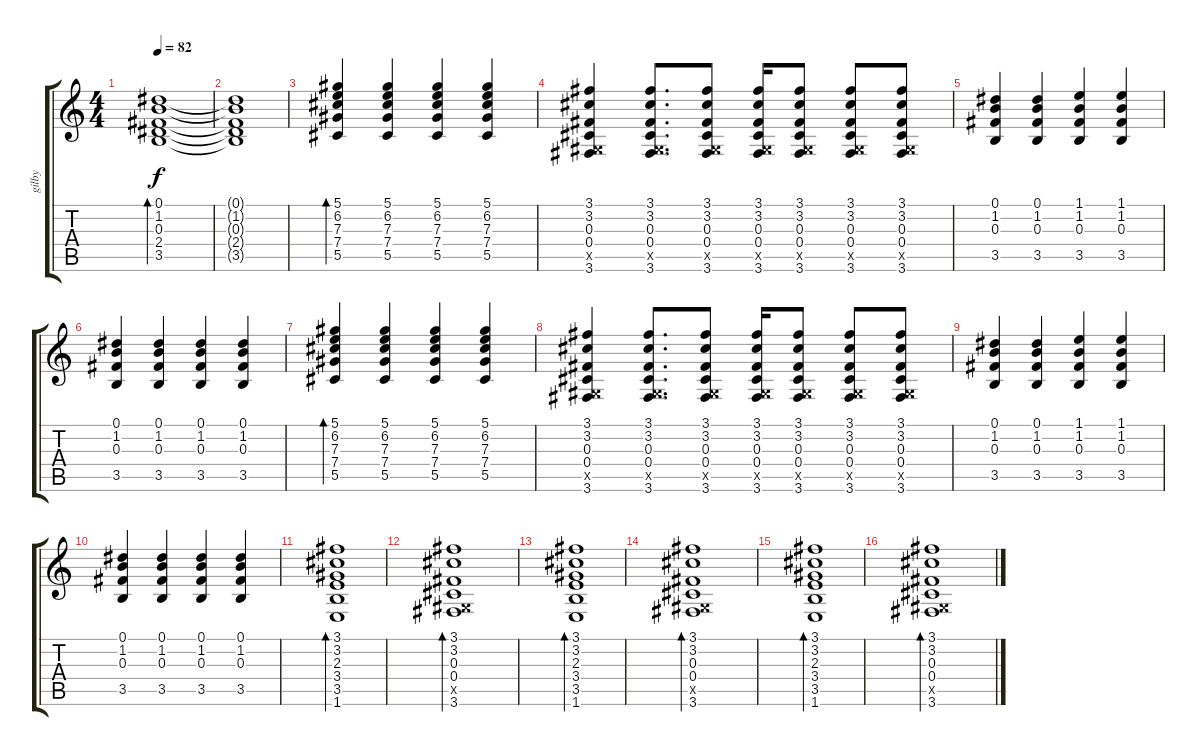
\track ("gilby" "gilby") {instrument overdrivenguitar}
\staff {score tabs}
\tuning (Eb4 Bb3 Gb3 Db3 Ab2 Eb2) {hide}
\ts (4 4)
\tempo 82
\clef g2
\ks c
(0.1 1.2 0.3 2.4 3.5).1{bd 60 dy f} |
(0.1{t} 1.2{t} 0.3{t} 2.4{t} 3.5{t}).1 |
(5.1 6.2 7.3 7.4 5.5).4{bd 60} (5.1 6.2 7.3 7.4 5.5).4 (5.1 6.2 7.3 7.4 5.5).4 (5.1 6.2 7.3 7.4 5.5).4 |
(3.1 3.2 0.3 0.4 0.5{x} 3.6).4 (3.1 3.2 0.3 0.4 0.5{x} 3.6).8{d} (3.1 3.2 0.3 0.4 0.5{x} 3.6).8 (3.1 3.2 0.3 0.4 0.5{x} 3.6).16 (3.1 3.2 0.3 0.4 0.5{x} 3.6).8 (3.1 3.2 0.3 0.4 0.5{x} 3.6).8 (3.1 3.2 0.3 0.4 0.5{x} 3.6).8 |
(0.1 1.2 0.3 3.5).4 (0.1 1.2 0.3 3.5).4 (1.1 1.2 0.3 3.5).4 (1.1 1.2 0.3 3.5).4 |
(0.1 1.2 0.3 3.5).4 (0.1 1.2 0.3 3.5).4 (0.1 1.2 0.3 3.5).4 (0.1 1.2 0.3 3.5).4 |
(5.1 6.2 7.3 7.4 5.5).4{bd 60} (5.1 6.2 7.3 7.4 5.5).4 (5.1 6.2 7.3 7.4 5.5).4 (5.1 6.2 7.3 7.4 5.5).4 |
(3.1 3.2 0.3 0.4 0.5{x} 3.6).4 (3.1 3.2 0.3 0.4 0.5{x} 3.6).8{d} (3.1 3.2 0.3 0.4 0.5{x} 3.6).8 (3.1 3.2 0.3 0.4 0.5{x} 3.6).16 (3.1 3.2 0.3 0.4 0.5{x} 3.6).8 (3.1 3.2 0.3 0.4 0.5{x} 3.6).8 (3.1 3.2 0.3 0.4 0.5{x} 3.6).8 |
(0.1 1.2 0.3 3.5).4 (0.1 1.2 0.3 3.5).4 (1.1 1.2 0.3 3.5).4 (1.1 1.2 0.3 3.5).4 |
(0.1 1.2 0.3 3.5).4 (0.1 1.2 0.3 3.5).4 (0.1 1.2 0.3 3.5).4 (0.1 1.2 0.3 3.5).4 |
(3.1 3.2 2.3 3.4 3.5 1.6).1{bd 60} |
(3.1 3.2 0.3 0.4 0.5{x} 3.6).1{bd 60} |
(3.1 3.2 2.3 3.4 3.5 1.6).1{bd 60} |
(3.1 3.2 0.3 0.4 0.5{x} 3.6).1{bd 60} |
(3.1 3.2 2.3 3.4 3.5 1.6).1{bd 60} |
(3.1 3.2 0.3 0.4 0.5{x} 3.6).1{bd 60}
